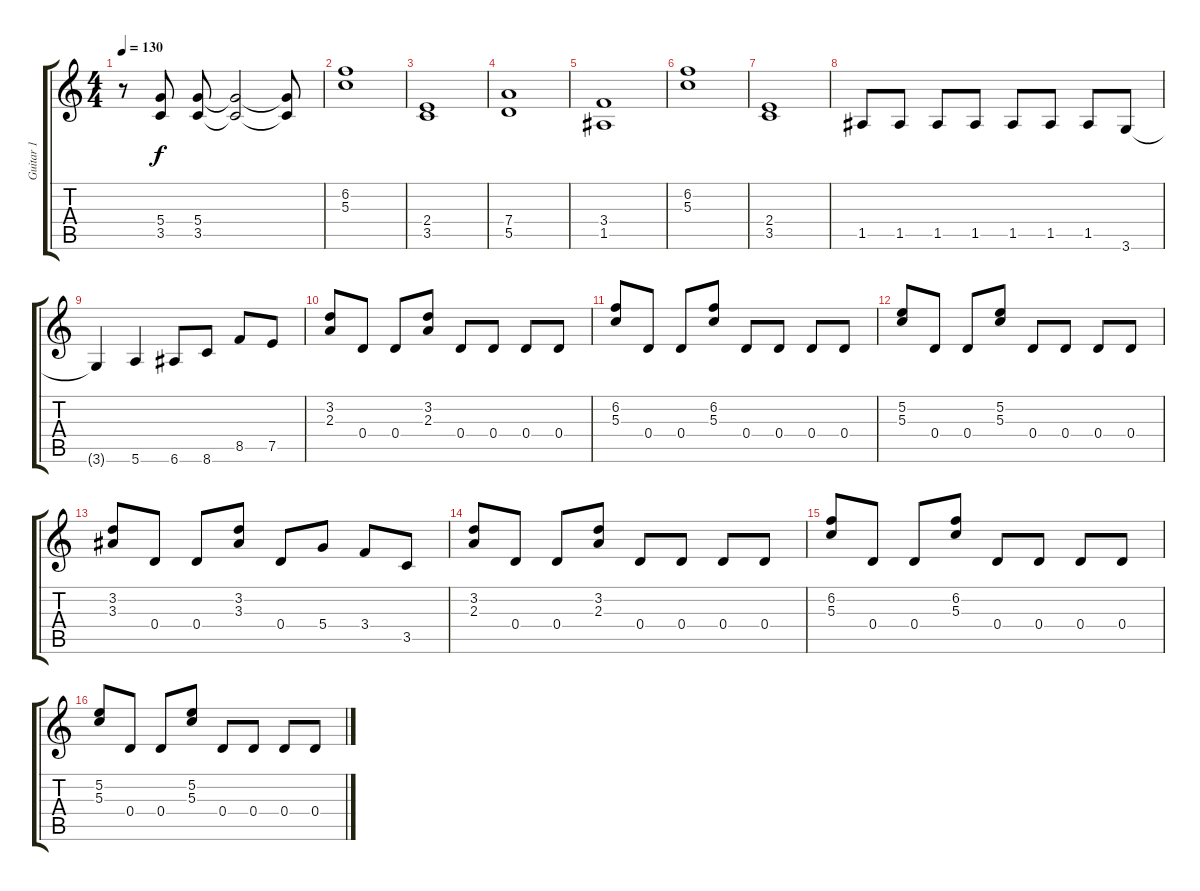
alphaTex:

\track ("Guitar 1" "Guitar 1") {instrument overdrivenguitar}
\staff {score tabs}
\tuning (E4 B3 G3 D3 A2 E2) {hide}
\ts (4 4)
\tempo 130
\clef g2
\ks c
r.8{dy f} (5.4 3.5).8 (5.4 3.5).8 (5.4{t} 3.5{t}).2 (5.4{t} 3.5{t}).8 |
(6.2 5.3).1 |
(2.4 3.5).1 |
(7.4 5.5).1 |
(3.4 1.5).1 |
(6.2 5.3).1 |
(2.4 3.5).1 |
1.5.8 1.5.8 1.5.8 1.5.8 1.5.8 1.5.8 1.5.8 3.6.8 |
3.6{t}.4 5.6.4 6.6.8 8.6.8 8.5.8 7.5.8 |
(3.2 2.3).8 0.4.8 0.4.8 (3.2 2.3).8 0.4.8 0.4.8 0.4.8 0.4.8 |
(6.2 5.3).8 0.4.8 0.4.8 (6.2 5.3).8 0.4.8 0.4.8 0.4.8 0.4.8 |
(5.2 5.3).8 0.4.8 0.4.8 (5.2 5.3).8 0.4.8 0.4.8 0.4.8 0.4.8 |
(3.2 3.3).8 0.4.8 0.4.8 (3.2 3.3).8 0.4.8 5.4.8 3.4.8 3.5.8 |
(3.2 2.3).8 0.4.8 0.4.8 (3.2 2.3).8 0.4.8 0.4.8 0.4.8 0.4.8 |
(6.2 5.3).8 0.4.8 0.4.8 (6.2 5.3).8 0.4.8 0.4.8 0.4.8 0.4.8 |
(5.2 5.3).8 0.4.8 0.4.8 (5.2 5.3).8 0.4.8 0.4.8 0.4.8 0.4.8
